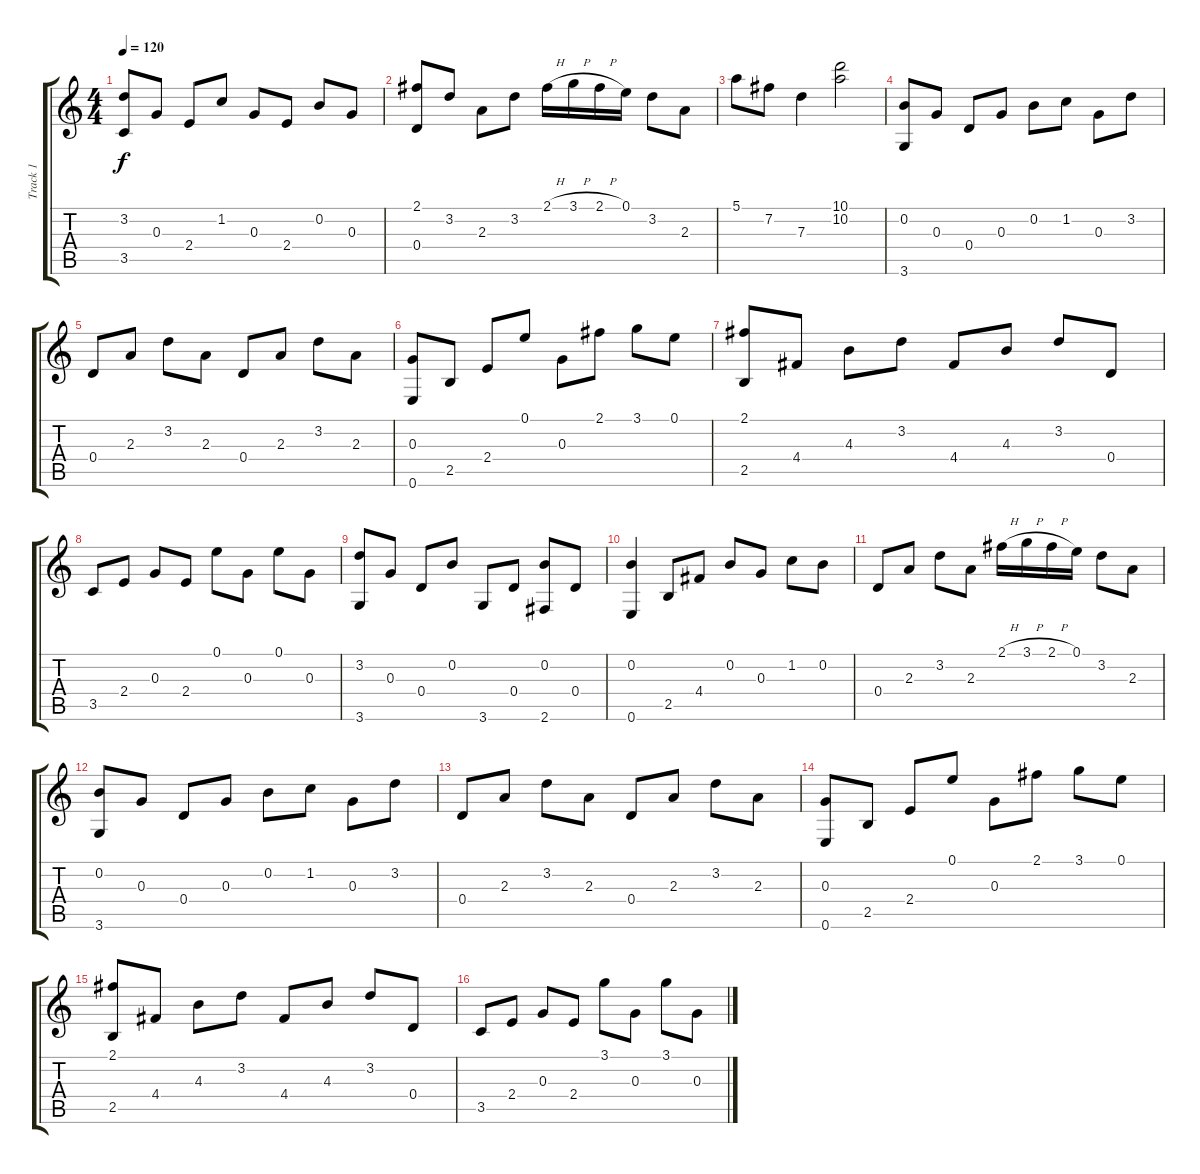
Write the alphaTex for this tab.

\track ("Track 1" "Track 1") {instrument acousticguitarsteel}
\staff {score tabs}
\tuning (E4 B3 G3 D3 A2 E2) {hide}
\ts (4 4)
\tempo 120
\clef g2
\ks c
(3.2 3.5).8{dy f} 0.3.8 2.4.8 1.2.8 0.3.8 2.4.8 0.2.8 0.3.8 |
(2.1 0.4).8 3.2.8 2.3.8 3.2.8 2.1{h}.16 3.1{h}.16 2.1{h}.16 0.1.16 3.2.8 2.3.8 |
5.1.8 7.2.8 7.3.4 (10.1 10.2).2 |
(0.2 3.6).8 0.3.8 0.4.8 0.3.8 0.2.8 1.2.8 0.3.8 3.2.8 |
0.4.8 2.3.8 3.2.8 2.3.8 0.4.8 2.3.8 3.2.8 2.3.8 |
(0.3 0.6).8 2.5.8 2.4.8 0.1.8 0.3.8 2.1.8 3.1.8 0.1.8 |
(2.1 2.5).8 4.4.8 4.3.8 3.2.8 4.4.8 4.3.8 3.2.8 0.4.8 |
3.5.8 2.4.8 0.3.8 2.4.8 0.1.8 0.3.8 0.1.8 0.3.8 |
(3.2 3.6).8 0.3.8 0.4.8 0.2.8 3.6.8 0.4.8 (0.2 2.6).8 0.4.8 |
(0.2 0.6).4 2.5.8 4.4.8 0.2.8 0.3.8 1.2.8 0.2.8 |
0.4.8 2.3.8 3.2.8 2.3.8 2.1{h}.16 3.1{h}.16 2.1{h}.16 0.1.16 3.2.8 2.3.8 |
(0.2 3.6).8 0.3.8 0.4.8 0.3.8 0.2.8 1.2.8 0.3.8 3.2.8 |
0.4.8 2.3.8 3.2.8 2.3.8 0.4.8 2.3.8 3.2.8 2.3.8 |
(0.3 0.6).8 2.5.8 2.4.8 0.1.8 0.3.8 2.1.8 3.1.8 0.1.8 |
(2.1 2.5).8 4.4.8 4.3.8 3.2.8 4.4.8 4.3.8 3.2.8 0.4.8 |
3.5.8 2.4.8 0.3.8 2.4.8 3.1.8 0.3.8 3.1.8 0.3.8
